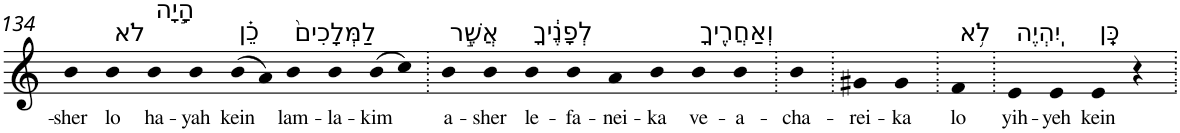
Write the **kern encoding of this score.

**kern	**text
*part1	*part1
*staff1	*staff1
*I"Piano	*
*I'Pno	*
!!LO:PB:g=z
*clefG2	*
*k[]	*
=134	=134
!	!LO:LY:b
4b	-sher
!LO:TX:a:t=לֹא	!
!	!LO:LY:b
4b	lo
!LO:TX:a:t=הָ֣יָה	!
!	!LO:LY:b
4b	ha-
!	!LO:LY:b
4b	-yah
!LO:TX:a:t=כֵ֗ן	!
!	!LO:LY:b
(>8b	kein
8a)	.
!LO:TX:a:t=לַמְּלָכִים֙	!
!	!LO:LY:b
4b	lam-
!	!LO:LY:b
4b	-la-
!	!LO:LY:b
(>8b	-kim
8cc)	.
=135.	=135.
!LO:TX:a:t=אֲשֶׁ֣ר	!
!	!LO:LY:b
4b	a-
!	!LO:LY:b
4b	-sher
!LO:TX:a:t=לְפָנֶ֔יךָ	!
!	!LO:LY:b
4b	le-
!	!LO:LY:b
4b	-fa-
!	!LO:LY:b
4a	-nei-
!	!LO:LY:b
4b	-ka
!LO:TX:a:t=וְאַחֲרֶ֖יךָ	!
!	!LO:LY:b
4b	ve-
!	!LO:LY:b
4b	-a-
=136.	=136.
!	!LO:LY:b
4b	-cha-
=137.	=137.
!	!LO:LY:b
4g#X	-rei-
!	!LO:LY:b
4g#	-ka
=138.	=138.
!LO:TX:a:t=לֹ֥א	!
!	!LO:LY:b
4f	lo
=139.	=139.
!LO:TX:a:t=יִֽהְיֶה	!
!	!LO:LY:b
4e	yih-
!	!LO:LY:b
4e	-yeh
!LO:TX:a:t=כֵּֽן	!
!	!LO:LY:b
4e	kein
4r	.
=.	=.
*-	*-
